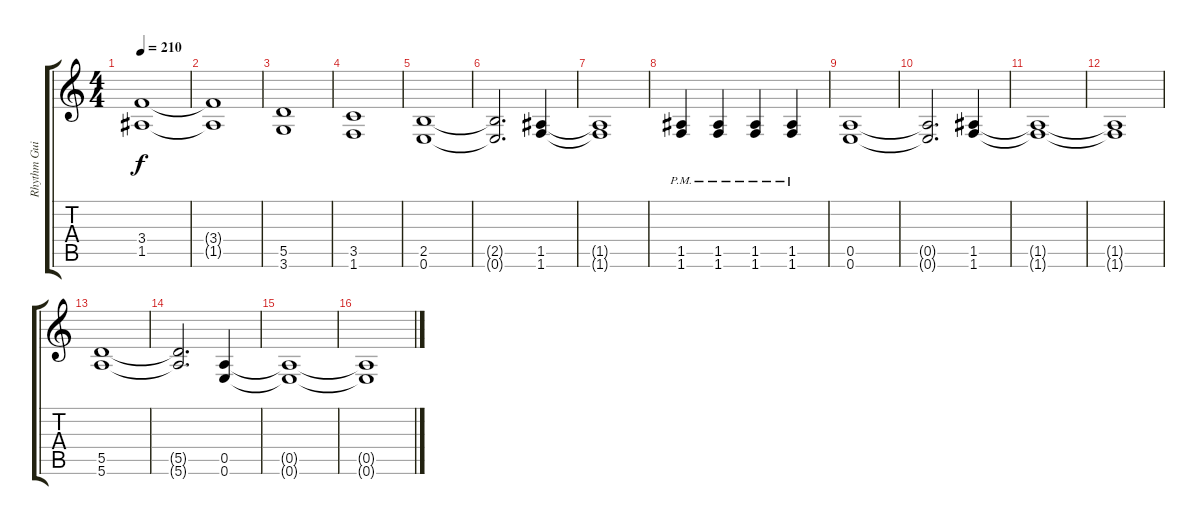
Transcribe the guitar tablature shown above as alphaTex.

\track ("Rhythm Guitar R" "Rhythm Gui") {instrument distortionguitar}
\staff {score tabs}
\tuning (E4 B3 G3 D3 A2 E2) {hide}
\ts (4 4)
\tempo 210
\clef g2
\ks c
(3.4 1.5).1{dy f} |
(3.4{t} 1.5{t}).1 |
(5.5 3.6).1 |
(3.5 1.6).1 |
(2.5 0.6).1 |
(2.5{t} 0.6{t}).2{d} (1.5 1.6).4 |
(1.5{t} 1.6{t}).1 |
(1.5{pm} 1.6{pm}).4 (1.5{pm} 1.6{pm}).4 (1.5{pm} 1.6{pm}).4 (1.5{pm} 1.6{pm}).4 |
(0.5 0.6).1 |
(0.5{t} 0.6{t}).2{d} (1.5 1.6).4 |
(1.5{t} 1.6{t}).1 |
(1.5{t} 1.6{t}).1 |
(5.5 5.6).1 |
(5.5{t} 5.6{t}).2{d} (0.5 0.6).4 |
(0.5{t} 0.6{t}).1 |
(0.5{t} 0.6{t}).1
